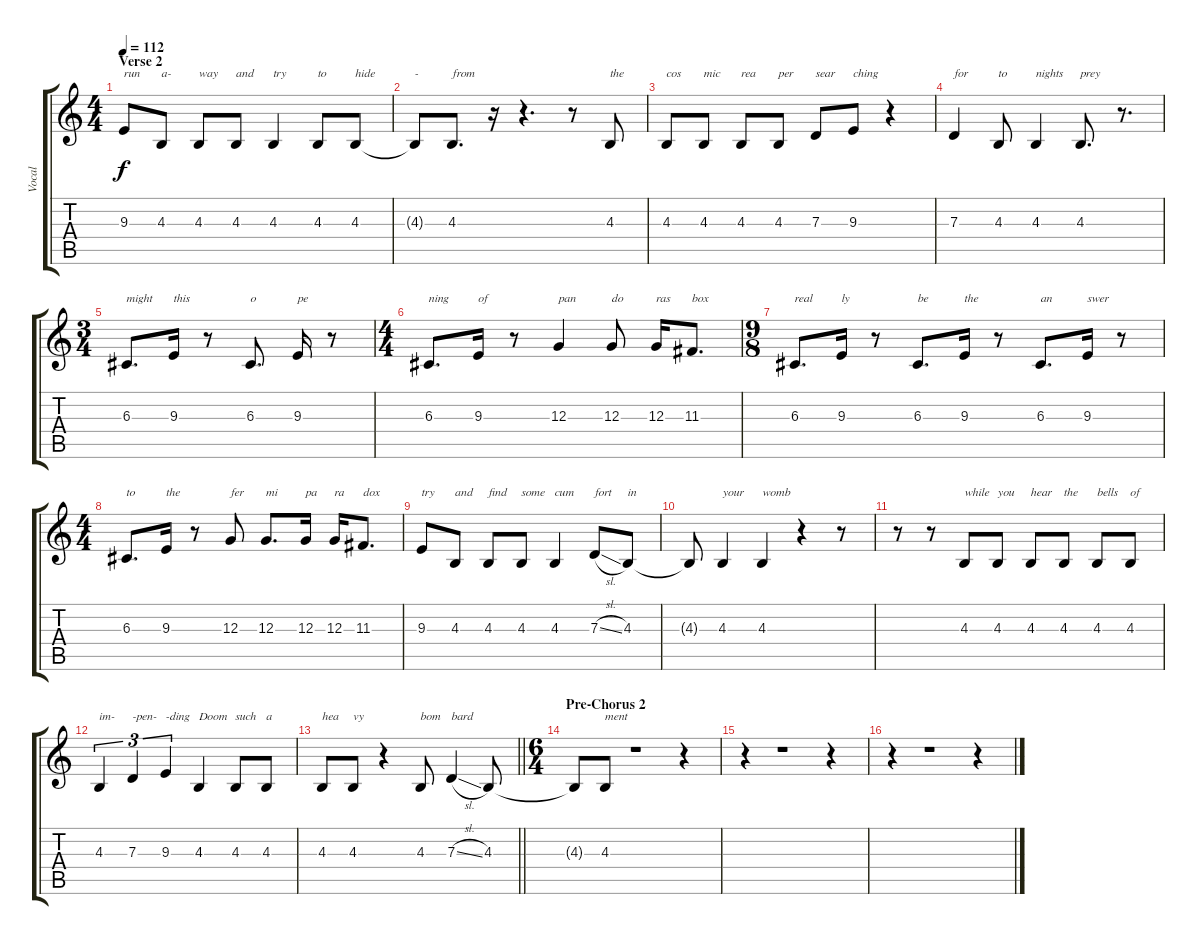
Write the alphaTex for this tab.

\track ("Vocal" "Vocal") {instrument tenorsax}
\staff {score tabs}
\tuning (E4 B3 G3 D3 A2 E2) {hide}
\ts (4 4)
\section ("" "Verse 2")
\tempo 112
\clef g2
\ks c
9.3.8{txt "run" dy f} 4.3.8{txt "a-"} 4.3.8{txt "way"} 4.3.8{txt "and"} 4.3.4{txt "try"} 4.3.8{txt "to"} 4.3.8{txt "hide"} |
4.3{t}.8{txt "-"} 4.3.8{d txt "from"} r.16 r.4{d} r.8 4.3.8{txt "the"} |
4.3.8{txt "cos"} 4.3.8{txt "mic"} 4.3.8{txt "rea"} 4.3.8{txt "per"} 7.3.8{txt "sear"} 9.3.8{txt "ching"} r.4 |
7.3.4{txt "for"} 4.3.8{txt "to"} 4.3.4{txt "nights"} 4.3.8{d txt "prey"} r.8{d} |
\ts (3 4)
6.3.8{d txt "might"} 9.3.16{txt "this"} r.8 6.3.8{d txt "o"} 9.3.16{txt "pe"} r.8 |
\ts (4 4)
6.3.8{d txt "ning"} 9.3.16{txt "of"} r.8 12.3.4{txt "pan"} 12.3.8{txt "do"} 12.3.16{txt "ras"} 11.3.8{d txt "box"} |
\ts (9 8)
6.3.8{d txt "real"} 9.3.16{txt "ly"} r.8 6.3.8{d txt "be"} 9.3.16{txt "the"} r.8 6.3.8{d txt "an"} 9.3.16{txt "swer"} r.8 |
\ts (4 4)
6.3.8{d txt "to"} 9.3.16{txt "the"} r.8 12.3.8{txt "fer"} 12.3.8{d txt "mi"} 12.3.16{txt "pa"} 12.3.16{txt "ra"} 11.3.8{d txt "dox"} |
9.3.8{txt "try"} 4.3.8{txt "and"} 4.3.8{txt "find"} 4.3.8{txt "some"} 4.3.4{txt "cum"} 7.3{sl}.8{txt "fort"} 4.3.8{txt "in"} |
4.3{t}.8 4.3.4{txt "your"} 4.3.4{txt "womb"} r.4 r.8 |
r.8 r.8 4.3.8{txt "while"} 4.3.8{txt "you"} 4.3.8{txt "hear"} 4.3.8{txt "the"} 4.3.8{txt "bells"} 4.3.8{txt "of"} |
4.3.4{tu (3 2) txt "im-"} 7.3.4{tu (3 2) txt "-pen-"} 9.3.4{tu (3 2) txt "-ding"} 4.3.4{txt "Doom"} 4.3.8{txt "such"} 4.3.8{txt "a"} |
\barLineRight lightlight
4.3.8{txt "hea"} 4.3.8{txt "vy"} r.4 4.3.8{txt "bom"} 7.3{sl}.4{txt "bard"} 4.3.8 |
\ts (6 4)
\section ("" "Pre-Chorus 2")
4.3{t}.8 4.3.8{txt "ment"} r.1 r.4 |
r.4 r.1 r.4 |
r.4 r.1 r.4
